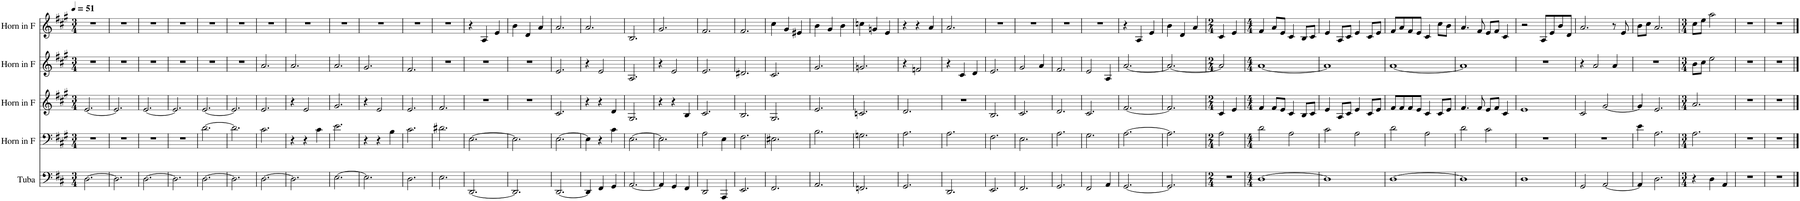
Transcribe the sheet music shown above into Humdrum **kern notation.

**kern	**kern	**kern	**kern	**kern
*part5	*part4	*part3	*part2	*part1
*staff5	*staff4	*staff3	*staff2	*staff1
*I"Tuba	*I"Horn in F	*I"Horn in F	*I"Horn in F	*I"Horn in F
*I'Tba.	*	*	*	*
*clefF4	*clefF4	*clefG2	*clefG2	*clefG2
*	*Trd4c7	*Trd4c7	*Trd4c7	*Trd4c7
*k[f#c#]	*k[f#c#g#]	*k[f#c#g#]	*k[f#c#g#]	*k[f#c#g#]
*M3/4	*M3/4	*M3/4	*M3/4	*M3/4
*MM51	*MM51	*MM51	*MM51	*MM51
=1	=1	=1	=1	=1
[2.D\	2.r	[2.e/	2.r	2.r
=2	=2	=2	=2	=2
2.D\]	2.r	2.e/]	2.r	2.r
=3	=3	=3	=3	=3
[2.D\	2.r	[2.e/	2.r	2.r
=4	=4	=4	=4	=4
2.D\]	2.r	2.e/]	2.r	2.r
=5	=5	=5	=5	=5
[2.D\	[2.d\	[2.e/	2.r	2.r
=6	=6	=6	=6	=6
2.D\]	2.d\]	2.e/]	2.r	2.r
=7	=7	=7	=7	=7
[2.D\	2.c#\	2.e/	2.a/	2.r
=8	=8	=8	=8	=8
2.D\]	4r	4r	2.a/	2.r
.	4r	2e/	.	.
.	4c#\	.	.	.
=9	=9	=9	=9	=9
[2.E\	2.e\	2.g#/	2.a/	2.r
=10	=10	=10	=10	=10
2.E\]	4r	4r	2.g#/	2.r
.	4r	2e/	.	.
.	4B\	.	.	.
=11	=11	=11	=11	=11
2.D\	2.c#\	2.e/	2.f#/	2.r
=12	=12	=12	=12	=12
2.E\	2.d#X\	2.f#/	2.r	2.r
=13	=13	=13	=13	=13
[2.DD/	[2.E\	2.r	2.r	4r
.	.	.	.	4A/
.	.	.	.	4e/
=14	=14	=14	=14	=14
2.DD/]	2.E\]	2.r	2.r	4b\
.	.	.	.	4d/
.	.	.	.	4a/
=15	=15	=15	=15	=15
[2.DD/	[2.E\	2.c#/	2.e/	2.a/
=16	=16	=16	=16	=16
4DD/]	4E\]	4r	4r	2.a/
4FF#/	4r	4r	2e/	.
4GG/	4c#\	4d/	.	.
=17	=17	=17	=17	=17
[2.AA/	[2.E\	2.G#/	2.A/	2.B/
=18	=18	=18	=18	=18
4AA/]	2.E\]	4r	4r	2.g#/
4GG/	.	4r	2e/	.
4FF#/	.	4B/	.	.
=19	=19	=19	=19	=19
2DD/	2A\	2.c#/	2.e/	2.f#/
4AAA/	4E\	.	.	.
=20	=20	=20	=20	=20
2.EE/	2.F#\	2.B/	2.d#X/	2.f#/
=21	=21	=21	=21	=21
2.FF#/	2.E#X\	2.G#/	2.c#/	4cc#\
.	.	.	.	4g#/
.	.	.	.	4e#X/
=22	=22	=22	=22	=22
2.AA/	2.B\	2.e/	2.g#/	4b\
.	.	.	.	4g#/
.	.	.	.	4b\
=23	=23	=23	=23	=23
2.FFn/	2.Gn\	2.cn/	2.gn/	4ccn\
.	.	.	.	4gn/
.	.	.	.	4e/
=24	=24	=24	=24	=24
2.GG/	2.A\	2.d/	4r	4r
.	.	.	2fn/	4r
.	.	.	.	4a/
=25	=25	=25	=25	=25
2.DD/	2.A\	2.r	4r	2.a/
.	.	.	4c#/	.
.	.	.	4d/	.
=26	=26	=26	=26	=26
2.EE/	2.F#\	2.B/	2.e/	2.r
=27	=27	=27	=27	=27
2.FF#/	2.E\	2.c#/	2g#/	2.r
.	.	.	4a/	.
=28	=28	=28	=28	=28
2.GG/	2.A\	2.d/	2.f#/	2.r
=29	=29	=29	=29	=29
2FF#/	2.G#\	2.c#/	2e/	2.r
4AA/	.	.	4A/	.
=30	=30	=30	=30	=30
[2.GG/	[2.A\	[2.f#/	[2.a/	4r
.	.	.	.	4A/
.	.	.	.	4e/
=31	=31	=31	=31	=31
2.GG/]	2.A\]	2.f#/]	2.a/_	4b\
.	.	.	.	4d/
.	.	.	.	4a/
=32	=32	=32	=32	=32
*M2/4	*M2/4	*M2/4	*M2/4	*M2/4
2r	2A\	4c#/	2a/]	4c#/
.	.	4e/	.	4e/
=33	=33	=33	=33	=33
*M4/4	*M4/4	*M4/4	*M4/4	*M4/4
[1D	2d\	4f#/	[1a	4f#/
.	.	8f#/L	.	8a/L
.	.	8e/J	.	8e/J
.	2A\	4c#/	.	4c#/
.	.	8B/L	.	8B/L
.	.	8c#/J	.	8c#/J
=34	=34	=34	=34	=34
1D]	2c#\	4e/	1a]	4e/
.	.	8A/L	.	8A/L
.	.	8c#/J	.	8c#/J
.	2A\	4e/	.	4e/
.	.	8c#/L	.	8c#/L
.	.	8e/J	.	8e/J
=35	=35	=35	=35	=35
[1D	2d\	8f#/L	[1a	8f#/L
.	.	8f#/	.	8a/
.	.	8f#/	.	8f#/
.	.	8e/J	.	8e/J
.	2A\	4c#/	.	4c#/
.	.	8c#/L	.	8cc#\L
.	.	8e/J	.	8b\J
=36	=36	=36	=36	=36
1D]	2d\	4.f#/	1a]	4.a/
.	.	8f#/	.	8f#/
.	2c#\	8e/L	.	8e/L
.	.	8f#/J	.	8f#/J
.	.	4c#/	.	4c#/
=37	=37	=37	=37	=37
1D	1r	1e	1r	2r
.	.	.	.	8A/L
.	.	.	.	8e/
.	.	.	.	8b/
.	.	.	.	8d/J
=38	=38	=38	=38	=38
2GG/	1r	2c#/	4r	2.a/
.	.	.	2a/	.
[2AA/	.	[2g#/	.	.
.	.	.	4a/	8r
.	.	.	.	8e/
=39	=39	=39	=39	=39
4AA/]	4e\	4g#/]	1r	8b\L
.	.	.	.	8cc#\J
2.D\	2.A\	2.e/	.	2.a/
=40	=40	=40	=40	=40
*M3/4	*M3/4	*M3/4	*M3/4	*M3/4
4r	2.A\	2.a/	8b\L	8cc#\L
.	.	.	8cc#\J	8ee\J
4D\	.	.	2ee\	2aa\
4AA/	.	.	.	.
=41	=41	=41	=41	=41
2.r	2.r	2.r	2.r	2.r
=42	=42	=42	=42	=42
2.r	2.r	2.r	2.r	2.r
==	==	==	==	==
*-	*-	*-	*-	*-
